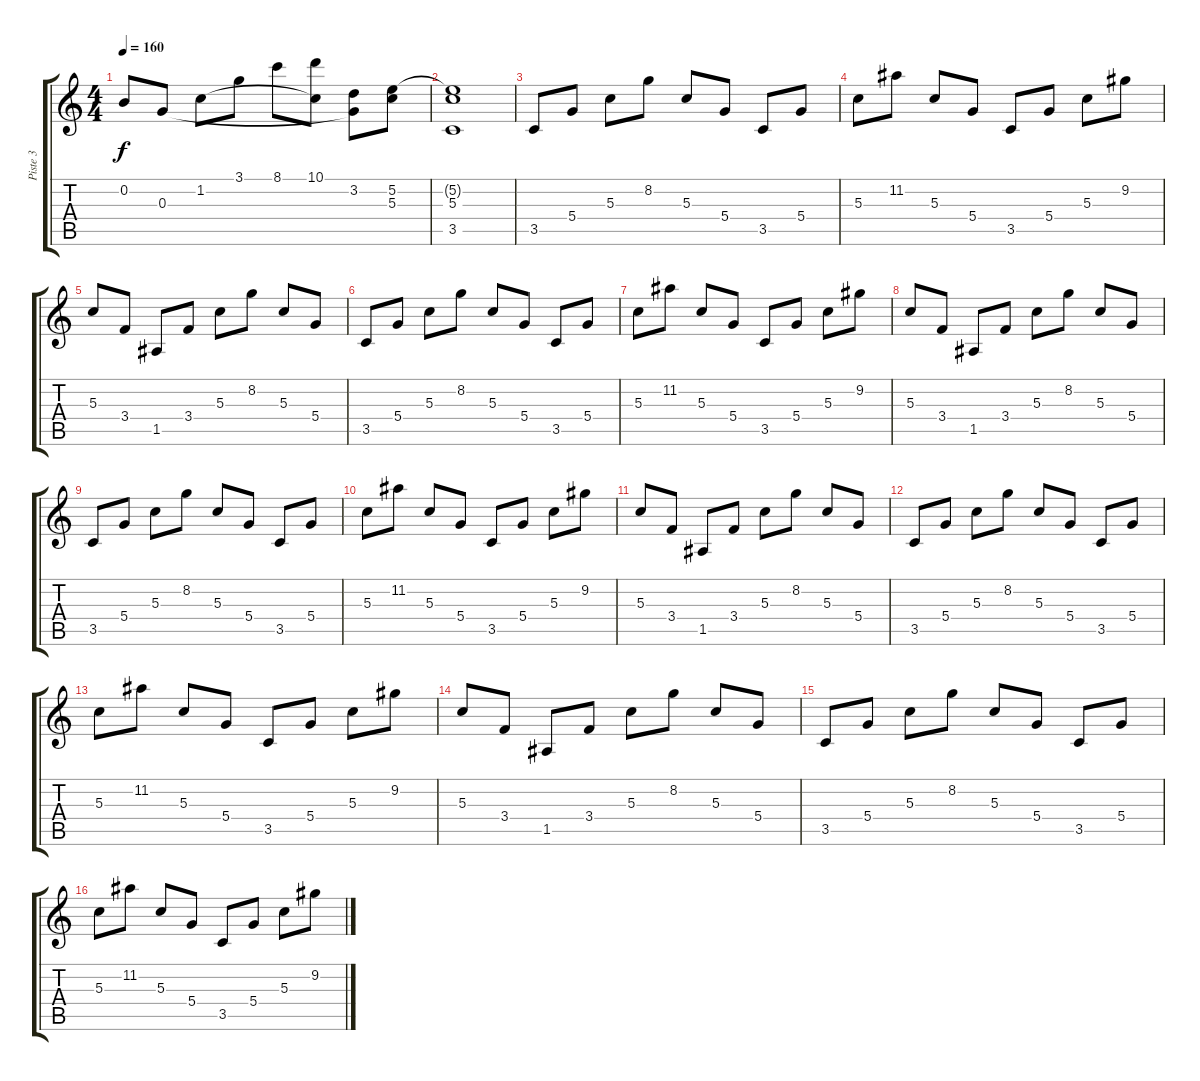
\track ("Piste 3" "Piste 3") {instrument acousticguitarsteel}
\staff {score tabs}
\tuning (E4 B3 G3 D3 A2 E2) {hide}
\ts (4 4)
\tempo 160
\clef g2
\ks c
0.2.8{dy f} 0.3.8 1.2.8 3.1.8 8.1.8 (10.1 1.2{t}).8 (3.2 0.3{t}).8 (5.2 5.3).8 |
(5.2{t} 5.3 3.5).1 |
3.5.8 5.4.8 5.3.8 8.2.8 5.3.8 5.4.8 3.5.8 5.4.8 |
5.3.8 11.2.8 5.3.8 5.4.8 3.5.8 5.4.8 5.3.8 9.2.8 |
5.3.8 3.4.8 1.5.8 3.4.8 5.3.8 8.2.8 5.3.8 5.4.8 |
3.5.8 5.4.8 5.3.8 8.2.8 5.3.8 5.4.8 3.5.8 5.4.8 |
5.3.8 11.2.8 5.3.8 5.4.8 3.5.8 5.4.8 5.3.8 9.2.8 |
5.3.8 3.4.8 1.5.8 3.4.8 5.3.8 8.2.8 5.3.8 5.4.8 |
3.5.8 5.4.8 5.3.8 8.2.8 5.3.8 5.4.8 3.5.8 5.4.8 |
5.3.8 11.2.8 5.3.8 5.4.8 3.5.8 5.4.8 5.3.8 9.2.8 |
5.3.8 3.4.8 1.5.8 3.4.8 5.3.8 8.2.8 5.3.8 5.4.8 |
3.5.8 5.4.8 5.3.8 8.2.8 5.3.8 5.4.8 3.5.8 5.4.8 |
5.3.8 11.2.8 5.3.8 5.4.8 3.5.8 5.4.8 5.3.8 9.2.8 |
5.3.8 3.4.8 1.5.8 3.4.8 5.3.8 8.2.8 5.3.8 5.4.8 |
3.5.8 5.4.8 5.3.8 8.2.8 5.3.8 5.4.8 3.5.8 5.4.8 |
5.3.8 11.2.8 5.3.8 5.4.8 3.5.8 5.4.8 5.3.8 9.2.8
